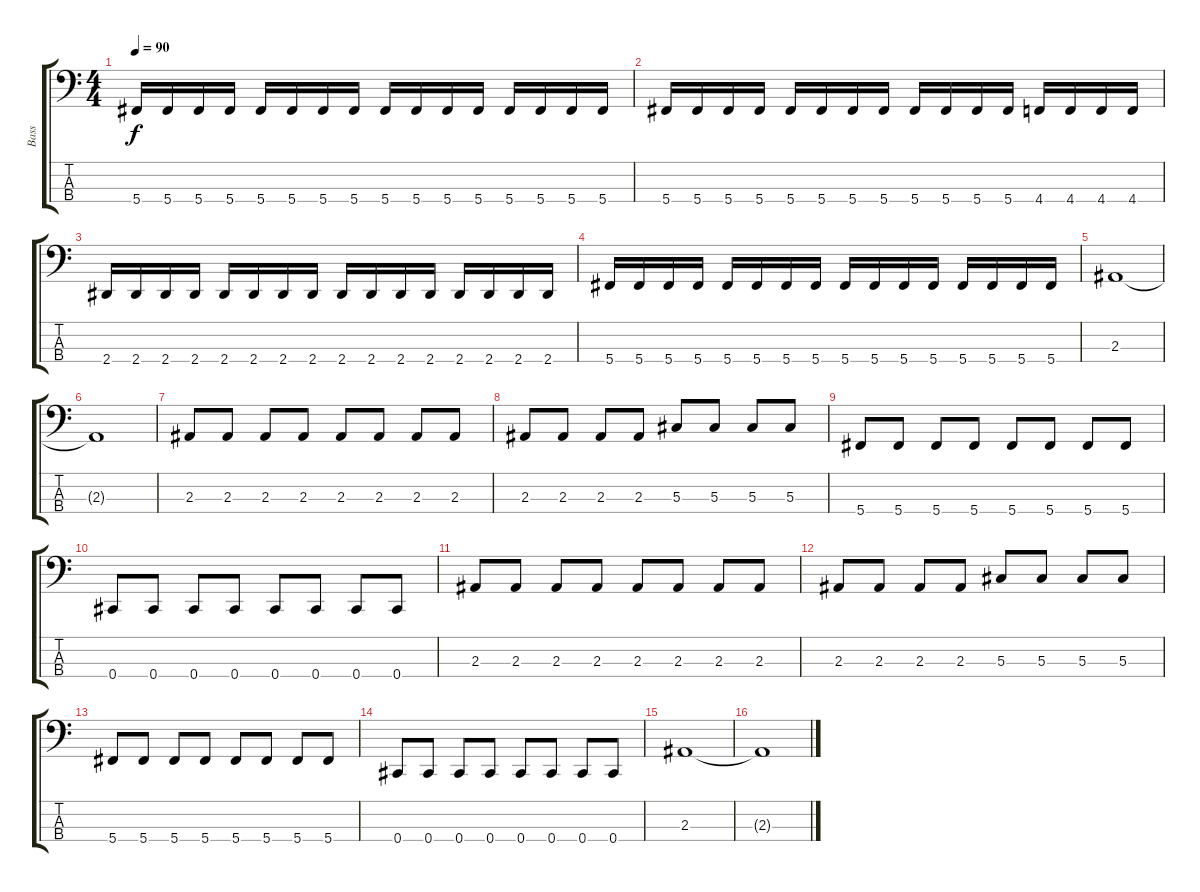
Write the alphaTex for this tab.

\track ("Bass" "Bass") {instrument electricbasspick}
\staff {score tabs}
\tuning (Gb2 Db2 Ab1 Db1) {hide}
\ts (4 4)
\tempo 90
\clef f4
\ks c
5.4.16{dy f} 5.4.16 5.4.16 5.4.16 5.4.16 5.4.16 5.4.16 5.4.16 5.4.16 5.4.16 5.4.16 5.4.16 5.4.16 5.4.16 5.4.16 5.4.16 |
5.4.16 5.4.16 5.4.16 5.4.16 5.4.16 5.4.16 5.4.16 5.4.16 5.4.16 5.4.16 5.4.16 5.4.16 4.4.16 4.4.16 4.4.16 4.4.16 |
2.4.16 2.4.16 2.4.16 2.4.16 2.4.16 2.4.16 2.4.16 2.4.16 2.4.16 2.4.16 2.4.16 2.4.16 2.4.16 2.4.16 2.4.16 2.4.16 |
5.4.16 5.4.16 5.4.16 5.4.16 5.4.16 5.4.16 5.4.16 5.4.16 5.4.16 5.4.16 5.4.16 5.4.16 5.4.16 5.4.16 5.4.16 5.4.16 |
2.3.1 |
2.3{t}.1 |
2.3.8 2.3.8 2.3.8 2.3.8 2.3.8 2.3.8 2.3.8 2.3.8 |
2.3.8 2.3.8 2.3.8 2.3.8 5.3.8 5.3.8 5.3.8 5.3.8 |
5.4.8 5.4.8 5.4.8 5.4.8 5.4.8 5.4.8 5.4.8 5.4.8 |
0.4.8 0.4.8 0.4.8 0.4.8 0.4.8 0.4.8 0.4.8 0.4.8 |
2.3.8 2.3.8 2.3.8 2.3.8 2.3.8 2.3.8 2.3.8 2.3.8 |
2.3.8 2.3.8 2.3.8 2.3.8 5.3.8 5.3.8 5.3.8 5.3.8 |
5.4.8 5.4.8 5.4.8 5.4.8 5.4.8 5.4.8 5.4.8 5.4.8 |
0.4.8 0.4.8 0.4.8 0.4.8 0.4.8 0.4.8 0.4.8 0.4.8 |
2.3.1 |
2.3{t}.1
